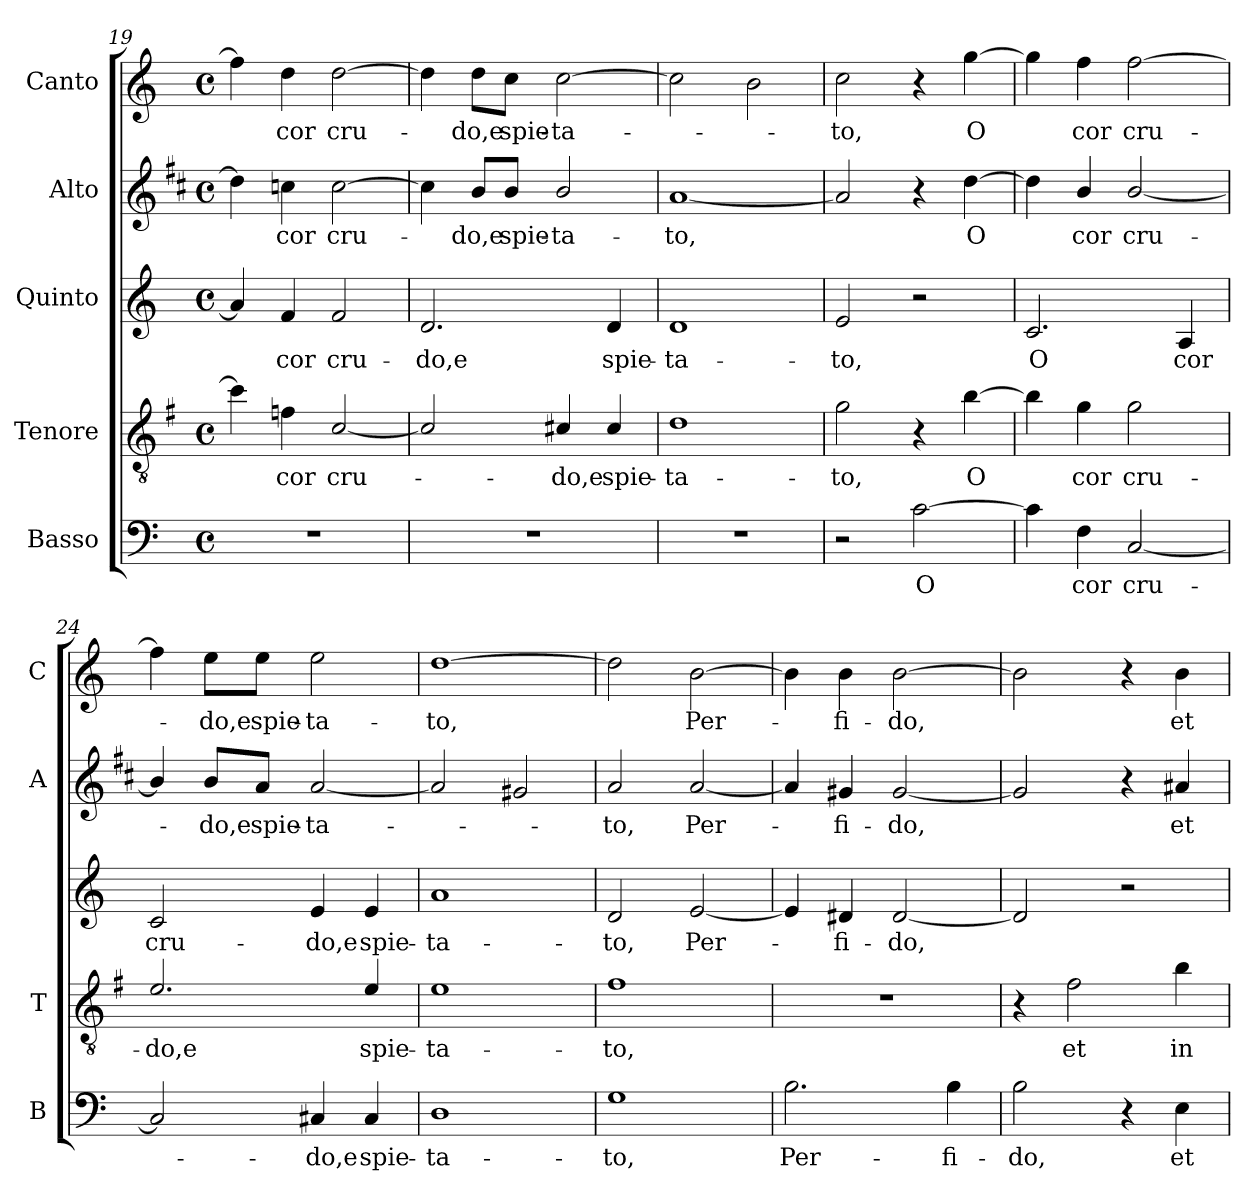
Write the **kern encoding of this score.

**kern	**text	**kern	**text	**kern	**text	**kern	**text	**kern	**text
*part5	*part5	*part4	*part4	*part3	*part3	*part2	*part2	*part1	*part1
*staff5	*staff5	*staff4	*staff4	*staff3	*staff3	*staff2	*staff2	*staff1	*staff1
*I"Basso	*	*I"Tenore	*	*I"Quinto	*	*I"Alto	*	*I"Canto	*
*I'B	*	*I'T	*	*	*	*I'A	*	*I'C	*
*clefF4	*	*clefGv2	*	*clefG2	*	*clefG2	*	*clefG2	*
*	*	*ITrd4c7	*	*	*	*ITrd1c2	*	*	*
*k[]	*	*k[]	*	*k[]	*	*k[]	*	*k[]	*
*C:	*	*C:	*	*C:	*	*C:	*	*C:	*
*M4/4	*	*M4/4	*	*M4/4	*	*M4/4	*	*M4/4	*
*met(c)	*	*met(c)	*	*met(c)	*	*met(c)	*	*met(c)	*
=19	=19	=19	=19	=19	=19	=19	=19	=19	=19
1r	.	4f\]	.	4a/]	.	4cc\]	.	4ff\]	.
!	!	!	!LO:LY:b	!	!LO:LY:b	!	!LO:LY:b	!	!LO:LY:b
.	.	4B-X\	cor	4f/	cor	4b-X\	cor	4dd\	cor
!	!	!	!LO:LY:b	!	!LO:LY:b	!	!LO:LY:b	!	!LO:LY:b
.	.	[2F/	cru-	2f/	cru-	[2b-\	cru-	[2dd\	cru-
!!LO:LB:g=z
=20	=20	=20	=20	=20	=20	=20	=20	=20	=20
!	!	!	!	!	!LO:LY:b	!	!	!	!
1r	.	2F/]	.	2.d/	-do,e	4b-\]	.	4dd\]	.
!	!	!	!	!	!	!	!LO:LY:b	!	!LO:LY:b
.	.	.	.	.	.	8a/L	-do,e	8dd\L	-do,e
!	!	!	!	!	!	!	!LO:LY:b	!	!LO:LY:b
.	.	.	.	.	.	8a/J	spie-	8cc\J	spie-
!	!	!	!LO:LY:b	!	!	!	!LO:LY:b	!	!LO:LY:b
.	.	4F#X/	-do,e	.	.	2a/	-ta-	[2cc\	-ta-
!	!	!	!LO:LY:b	!	!LO:LY:b	!	!	!	!
.	.	4F#/	spie-	4d/	spie-	.	.	.	.
=21	=21	=21	=21	=21	=21	=21	=21	=21	=21
!	!	!	!LO:LY:b	!	!LO:LY:b	!	!LO:LY:b	!	!
1r	.	1G	-ta-	1d	-ta-	[1g	-to,	2cc\]	.
.	.	.	.	.	.	.	.	2b\	.
=22	=22	=22	=22	=22	=22	=22	=22	=22	=22
!	!	!	!LO:LY:b	!	!LO:LY:b	!	!	!	!LO:LY:b
2r	.	2c\	-to,	2e/	-to,	2g/]	.	2cc\	-to,
!	!LO:LY:b	!	!	!	!	!	!	!	!
[2c\	O	4r	.	2r	.	4r	.	4r	.
!	!	!	!LO:LY:b	!	!	!	!LO:LY:b	!	!LO:LY:b
.	.	[4e\	O	.	.	[4cc\	O	[4gg\	O
=23	=23	=23	=23	=23	=23	=23	=23	=23	=23
!	!	!	!	!	!LO:LY:b	!	!	!	!
4c\]	.	4e\]	.	2.c/	O	4cc\]	.	4gg\]	.
!	!LO:LY:b	!	!LO:LY:b	!	!	!	!LO:LY:b	!	!LO:LY:b
4F\	cor	4c\	cor	.	.	4a/	cor	4ff\	cor
!	!LO:LY:b	!	!LO:LY:b	!	!	!	!LO:LY:b	!	!LO:LY:b
[2C/	cru-	2c\	cru-	.	.	[2a/	cru-	[2ff\	cru-
!	!	!	!	!	!LO:LY:b	!	!	!	!
.	.	.	.	4A/	cor	.	.	.	.
=24	=24	=24	=24	=24	=24	=24	=24	=24	=24
!	!	!	!LO:LY:b	!	!LO:LY:b	!	!	!	!
2C/]	.	2.A/	-do,e	2c/	cru-	4a/]	.	4ff\]	.
!	!	!	!	!	!	!	!LO:LY:b	!	!LO:LY:b
.	.	.	.	.	.	8a/L	-do,e	8ee\L	-do,e
!	!	!	!	!	!	!	!LO:LY:b	!	!LO:LY:b
.	.	.	.	.	.	8g/J	spie-	8ee\J	spie-
!	!LO:LY:b	!	!	!	!LO:LY:b	!	!LO:LY:b	!	!LO:LY:b
4C#X/	-do,e	.	.	4e/	-do,e	[2g/	-ta-	2ee\	-ta-
!	!LO:LY:b	!	!LO:LY:b	!	!LO:LY:b	!	!	!	!
4C#/	spie-	4A/	spie-	4e/	spie-	.	.	.	.
=25	=25	=25	=25	=25	=25	=25	=25	=25	=25
!	!LO:LY:b	!	!LO:LY:b	!	!LO:LY:b	!	!	!	!LO:LY:b
1D	-ta-	1A	-ta-	1a	-ta-	2g/]	.	[1dd	-to,
.	.	.	.	.	.	2f#X/	.	.	.
=26	=26	=26	=26	=26	=26	=26	=26	=26	=26
!	!LO:LY:b	!	!LO:LY:b	!	!LO:LY:b	!	!LO:LY:b	!	!
1G	-to,	1B	-to,	2d/	-to,	2g/	-to,	2dd\]	.
!	!	!	!	!	!LO:LY:b	!	!LO:LY:b	!	!LO:LY:b
.	.	.	.	[2e/	Per-	[2g/	Per-	[2b\	Per-
!!LO:LB:g=z
=27	=27	=27	=27	=27	=27	=27	=27	=27	=27
!	!LO:LY:b	!	!	!	!	!	!	!	!
2.B\	Per-	1r	.	4e/]	.	4g/]	.	4b\]	.
!	!	!	!	!	!LO:LY:b	!	!LO:LY:b	!	!LO:LY:b
.	.	.	.	4d#X/	-fi-	4f#X/	-fi-	4b\	-fi-
!	!	!	!	!	!LO:LY:b	!	!LO:LY:b	!	!LO:LY:b
.	.	.	.	[2d#/	-do,	[2f#/	-do,	[2b\	-do,
!	!LO:LY:b	!	!	!	!	!	!	!	!
4B\	-fi-	.	.	.	.	.	.	.	.
=28	=28	=28	=28	=28	=28	=28	=28	=28	=28
!	!LO:LY:b	!	!	!	!	!	!	!	!
2B\	-do,	4r	.	2d#/]	.	2f#/]	.	2b\]	.
!	!	!	!LO:LY:b	!	!	!	!	!	!
.	.	2B\	et	.	.	.	.	.	.
4r	.	.	.	2r	.	4r	.	4r	.
!	!LO:LY:b	!	!LO:LY:b	!	!	!	!LO:LY:b	!	!LO:LY:b
4E\	et	4e\	in-	.	.	4g#X/	et	4b\	et
=	=	=	=	=	=	=	=	=	=
*-	*-	*-	*-	*-	*-	*-	*-	*-	*-
